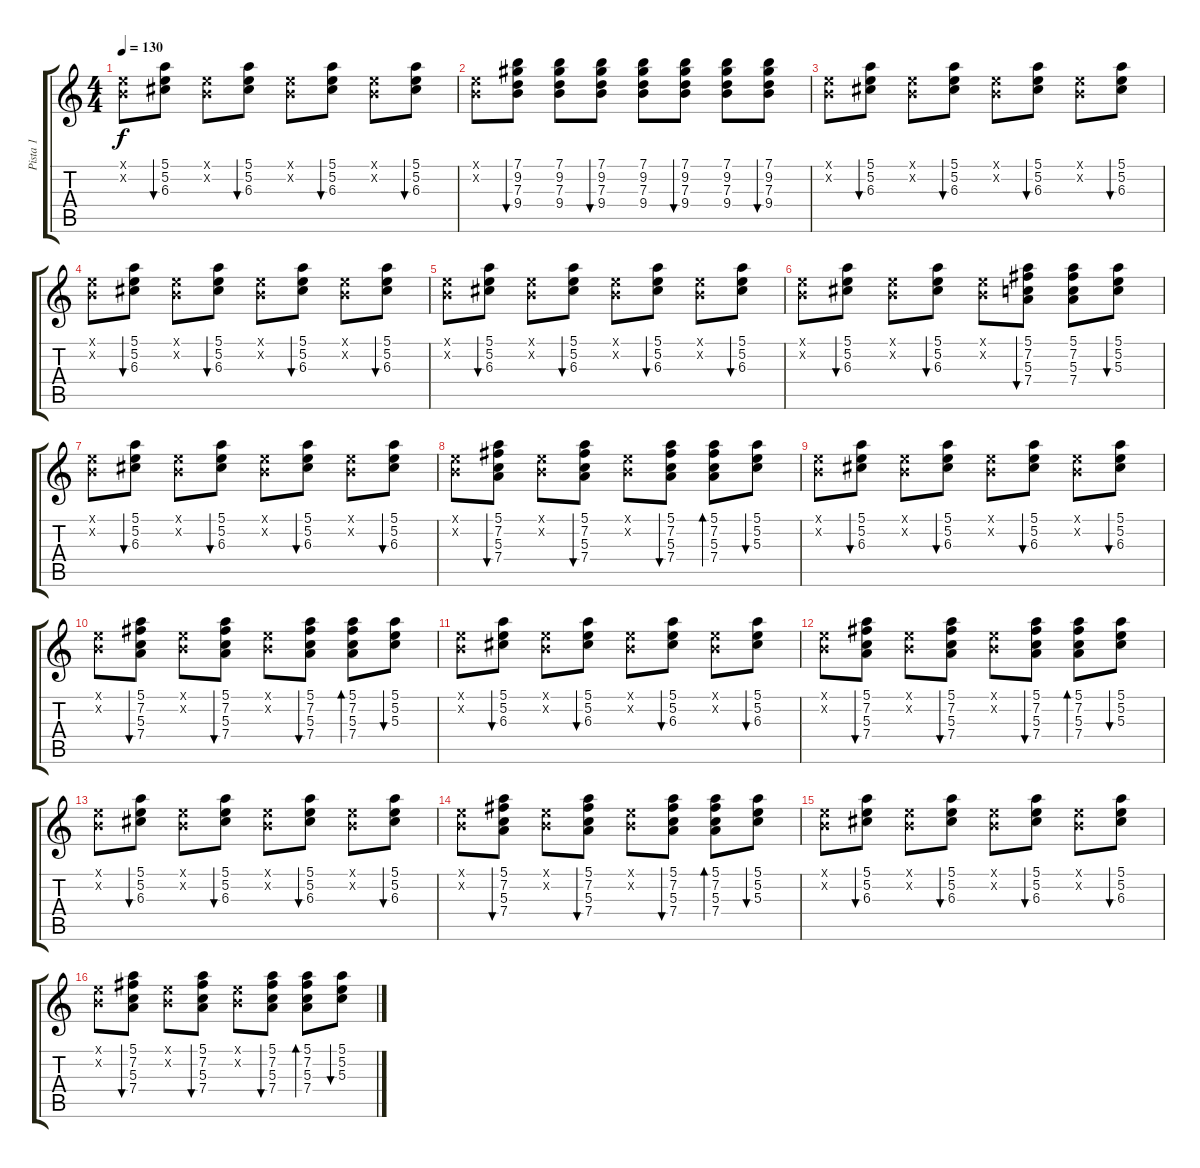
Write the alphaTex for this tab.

\track ("Pista 1" "Pista 1") {instrument electricguitarclean}
\staff {score tabs}
\tuning (E4 B3 G3 D3 A2 E2) {hide}
\ts (4 4)
\tempo 130
\clef g2
\ks c
(0.1{x} 0.2{x}).8{dy f} (5.1 5.2 6.3).8{bu 60} (0.1{x} 0.2{x}).8 (5.1 5.2 6.3).8{bu 60} (0.1{x} 0.2{x}).8 (5.1 5.2 6.3).8{bu 60} (0.1{x} 0.2{x}).8 (5.1 5.2 6.3).8{bu 60} |
(0.1{x} 0.2{x}).8 (7.1 9.2 7.3 9.4).8{bu 60} (7.1 9.2 7.3 9.4).8 (7.1 9.2 7.3 9.4).8{bu 60} (7.1 9.2 7.3 9.4).8 (7.1 9.2 7.3 9.4).8{bu 60} (7.1 9.2 7.3 9.4).8 (7.1 9.2 7.3 9.4).8{bu 60} |
(0.1{x} 0.2{x}).8 (5.1 5.2 6.3).8{bu 60} (0.1{x} 0.2{x}).8 (5.1 5.2 6.3).8{bu 60} (0.1{x} 0.2{x}).8 (5.1 5.2 6.3).8{bu 60} (0.1{x} 0.2{x}).8 (5.1 5.2 6.3).8{bu 60} |
(0.1{x} 0.2{x}).8 (5.1 5.2 6.3).8{bu 60} (0.1{x} 0.2{x}).8 (5.1 5.2 6.3).8{bu 60} (0.1{x} 0.2{x}).8 (5.1 5.2 6.3).8{bu 60} (0.1{x} 0.2{x}).8 (5.1 5.2 6.3).8{bu 60} |
(0.1{x} 0.2{x}).8 (5.1 5.2 6.3).8{bu 60} (0.1{x} 0.2{x}).8 (5.1 5.2 6.3).8{bu 60} (0.1{x} 0.2{x}).8 (5.1 5.2 6.3).8{bu 60} (0.1{x} 0.2{x}).8 (5.1 5.2 6.3).8{bu 60} |
(0.1{x} 0.2{x}).8 (5.1 5.2 6.3).8{bu 60} (0.1{x} 0.2{x}).8 (5.1 5.2 6.3).8{bu 60} (0.1{x} 0.2{x}).8 (5.1 7.2 5.3 7.4).8{bu 60} (5.1 7.2 5.3 7.4).8 (5.1 5.2 5.3).8{bu 60} |
(0.1{x} 0.2{x}).8 (5.1 5.2 6.3).8{bu 60} (0.1{x} 0.2{x}).8 (5.1 5.2 6.3).8{bu 60} (0.1{x} 0.2{x}).8 (5.1 5.2 6.3).8{bu 60} (0.1{x} 0.2{x}).8 (5.1 5.2 6.3).8{bu 60} |
(0.1{x} 0.2{x}).8 (5.1 7.2 5.3 7.4).8{bu 60} (0.1{x} 0.2{x}).8 (5.1 7.2 5.3 7.4).8{bu 60} (0.1{x} 0.2{x}).8 (5.1 7.2 5.3 7.4).8{bu 60} (5.1 7.2 5.3 7.4).8{bd 60} (5.1 5.2 5.3).8{bu 60} |
(0.1{x} 0.2{x}).8 (5.1 5.2 6.3).8{bu 60} (0.1{x} 0.2{x}).8 (5.1 5.2 6.3).8{bu 60} (0.1{x} 0.2{x}).8 (5.1 5.2 6.3).8{bu 60} (0.1{x} 0.2{x}).8 (5.1 5.2 6.3).8{bu 60} |
(0.1{x} 0.2{x}).8 (5.1 7.2 5.3 7.4).8{bu 60} (0.1{x} 0.2{x}).8 (5.1 7.2 5.3 7.4).8{bu 60} (0.1{x} 0.2{x}).8 (5.1 7.2 5.3 7.4).8{bu 60} (5.1 7.2 5.3 7.4).8{bd 60} (5.1 5.2 5.3).8{bu 60} |
(0.1{x} 0.2{x}).8 (5.1 5.2 6.3).8{bu 60} (0.1{x} 0.2{x}).8 (5.1 5.2 6.3).8{bu 60} (0.1{x} 0.2{x}).8 (5.1 5.2 6.3).8{bu 60} (0.1{x} 0.2{x}).8 (5.1 5.2 6.3).8{bu 60} |
(0.1{x} 0.2{x}).8 (5.1 7.2 5.3 7.4).8{bu 60} (0.1{x} 0.2{x}).8 (5.1 7.2 5.3 7.4).8{bu 60} (0.1{x} 0.2{x}).8 (5.1 7.2 5.3 7.4).8{bu 60} (5.1 7.2 5.3 7.4).8{bd 60} (5.1 5.2 5.3).8{bu 60} |
(0.1{x} 0.2{x}).8 (5.1 5.2 6.3).8{bu 60} (0.1{x} 0.2{x}).8 (5.1 5.2 6.3).8{bu 60} (0.1{x} 0.2{x}).8 (5.1 5.2 6.3).8{bu 60} (0.1{x} 0.2{x}).8 (5.1 5.2 6.3).8{bu 60} |
(0.1{x} 0.2{x}).8 (5.1 7.2 5.3 7.4).8{bu 60} (0.1{x} 0.2{x}).8 (5.1 7.2 5.3 7.4).8{bu 60} (0.1{x} 0.2{x}).8 (5.1 7.2 5.3 7.4).8{bu 60} (5.1 7.2 5.3 7.4).8{bd 60} (5.1 5.2 5.3).8{bu 60} |
(0.1{x} 0.2{x}).8 (5.1 5.2 6.3).8{bu 60} (0.1{x} 0.2{x}).8 (5.1 5.2 6.3).8{bu 60} (0.1{x} 0.2{x}).8 (5.1 5.2 6.3).8{bu 60} (0.1{x} 0.2{x}).8 (5.1 5.2 6.3).8{bu 60} |
(0.1{x} 0.2{x}).8 (5.1 7.2 5.3 7.4).8{bu 60} (0.1{x} 0.2{x}).8 (5.1 7.2 5.3 7.4).8{bu 60} (0.1{x} 0.2{x}).8 (5.1 7.2 5.3 7.4).8{bu 60} (5.1 7.2 5.3 7.4).8{bd 60} (5.1 5.2 5.3).8{bu 60}
